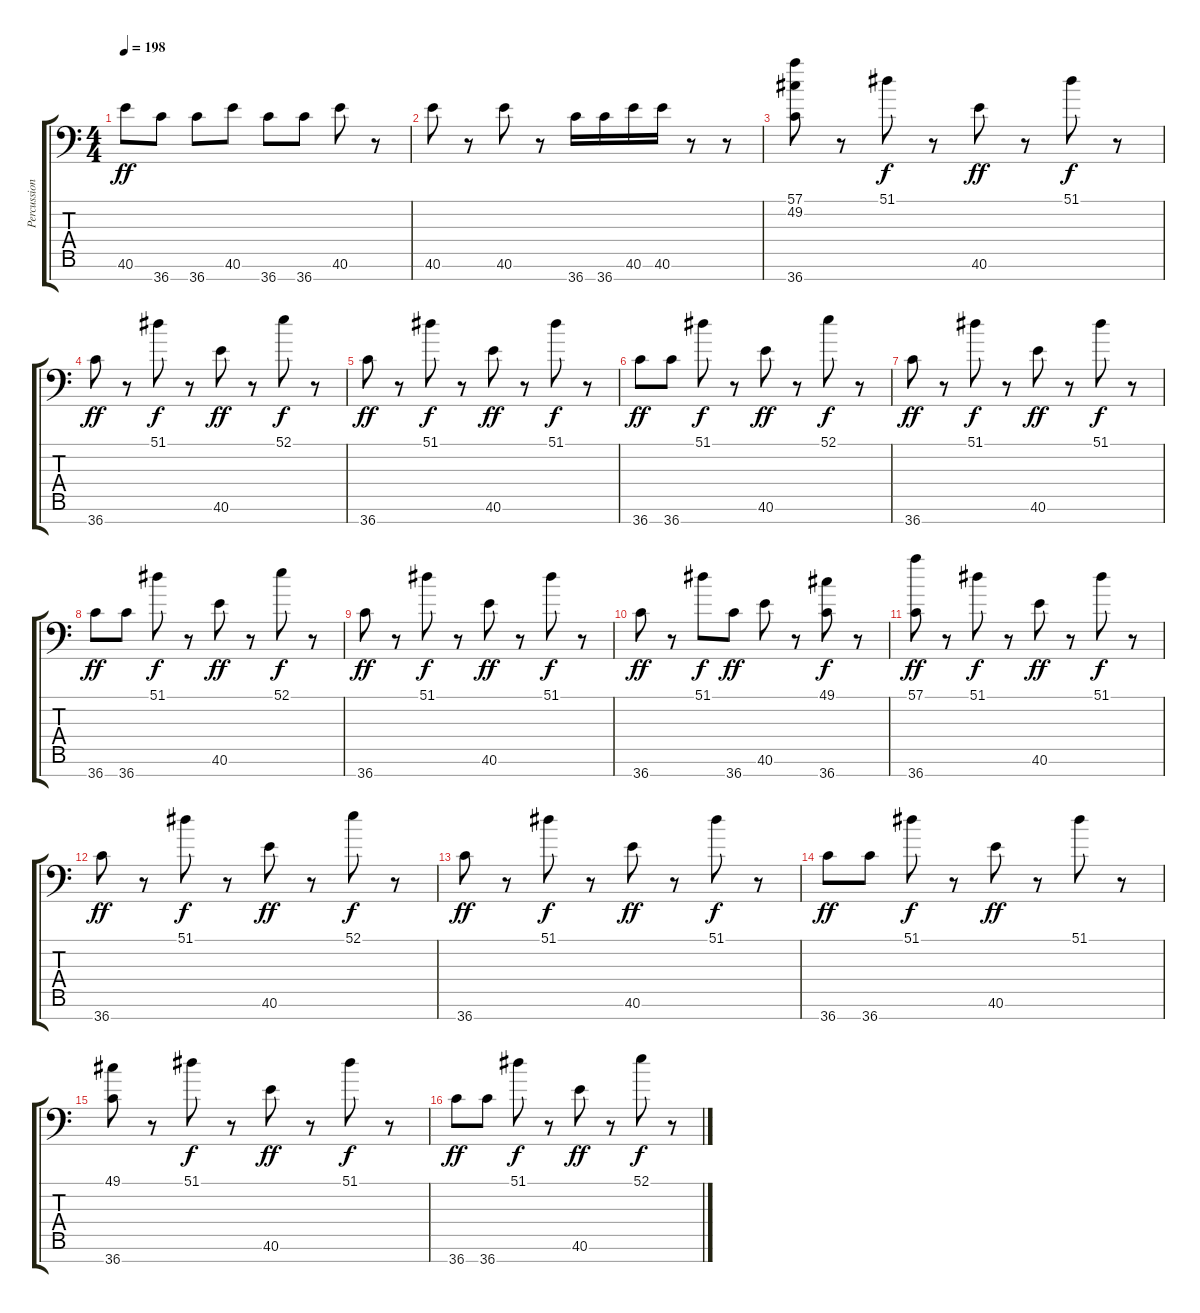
\track ("Percussion" "Percussion") {instrument acousticgrandpiano}
\staff {score tabs}
\tuning (C-1 C-1 C-1 C-1 C-1 C-1 C-1) {hide}
\ts (4 4)
\tempo 198
\clef f4
\ks c
40.6.8{dy ff} 36.7.8 36.7.8 40.6.8 36.7.8 36.7.8 40.6.8 r.8 |
40.6.8 r.8 40.6.8 r.8 36.7.16 36.7.16 40.6.16 40.6.16 r.8 r.8 |
(57.1 49.2 36.7).8 r.8 51.1.8{dy f} r.8 40.6.8{dy ff} r.8 51.1.8{dy f} r.8 |
36.7.8{dy ff} r.8 51.1.8{dy f} r.8 40.6.8{dy ff} r.8 52.1.8{dy f} r.8 |
36.7.8{dy ff} r.8 51.1.8{dy f} r.8 40.6.8{dy ff} r.8 51.1.8{dy f} r.8 |
36.7.8{dy ff} 36.7.8 51.1.8{dy f} r.8 40.6.8{dy ff} r.8 52.1.8{dy f} r.8 |
36.7.8{dy ff} r.8 51.1.8{dy f} r.8 40.6.8{dy ff} r.8 51.1.8{dy f} r.8 |
36.7.8{dy ff} 36.7.8 51.1.8{dy f} r.8 40.6.8{dy ff} r.8 52.1.8{dy f} r.8 |
36.7.8{dy ff} r.8 51.1.8{dy f} r.8 40.6.8{dy ff} r.8 51.1.8{dy f} r.8 |
36.7.8{dy ff} r.8 51.1.8{dy f} 36.7.8{dy ff} 40.6.8 r.8 (49.1 36.7).8{dy f} r.8 |
(57.1 36.7).8{dy ff} r.8 51.1.8{dy f} r.8 40.6.8{dy ff} r.8 51.1.8{dy f} r.8 |
36.7.8{dy ff} r.8 51.1.8{dy f} r.8 40.6.8{dy ff} r.8 52.1.8{dy f} r.8 |
36.7.8{dy ff} r.8 51.1.8{dy f} r.8 40.6.8{dy ff} r.8 51.1.8{dy f} r.8 |
36.7.8{dy ff} 36.7.8 51.1.8{dy f} r.8 40.6.8{dy ff} r.8 51.1.8 r.8 |
(49.1 36.7).8 r.8 51.1.8{dy f} r.8 40.6.8{dy ff} r.8 51.1.8{dy f} r.8 |
36.7.8{dy ff} 36.7.8 51.1.8{dy f} r.8 40.6.8{dy ff} r.8 52.1.8{dy f} r.8
